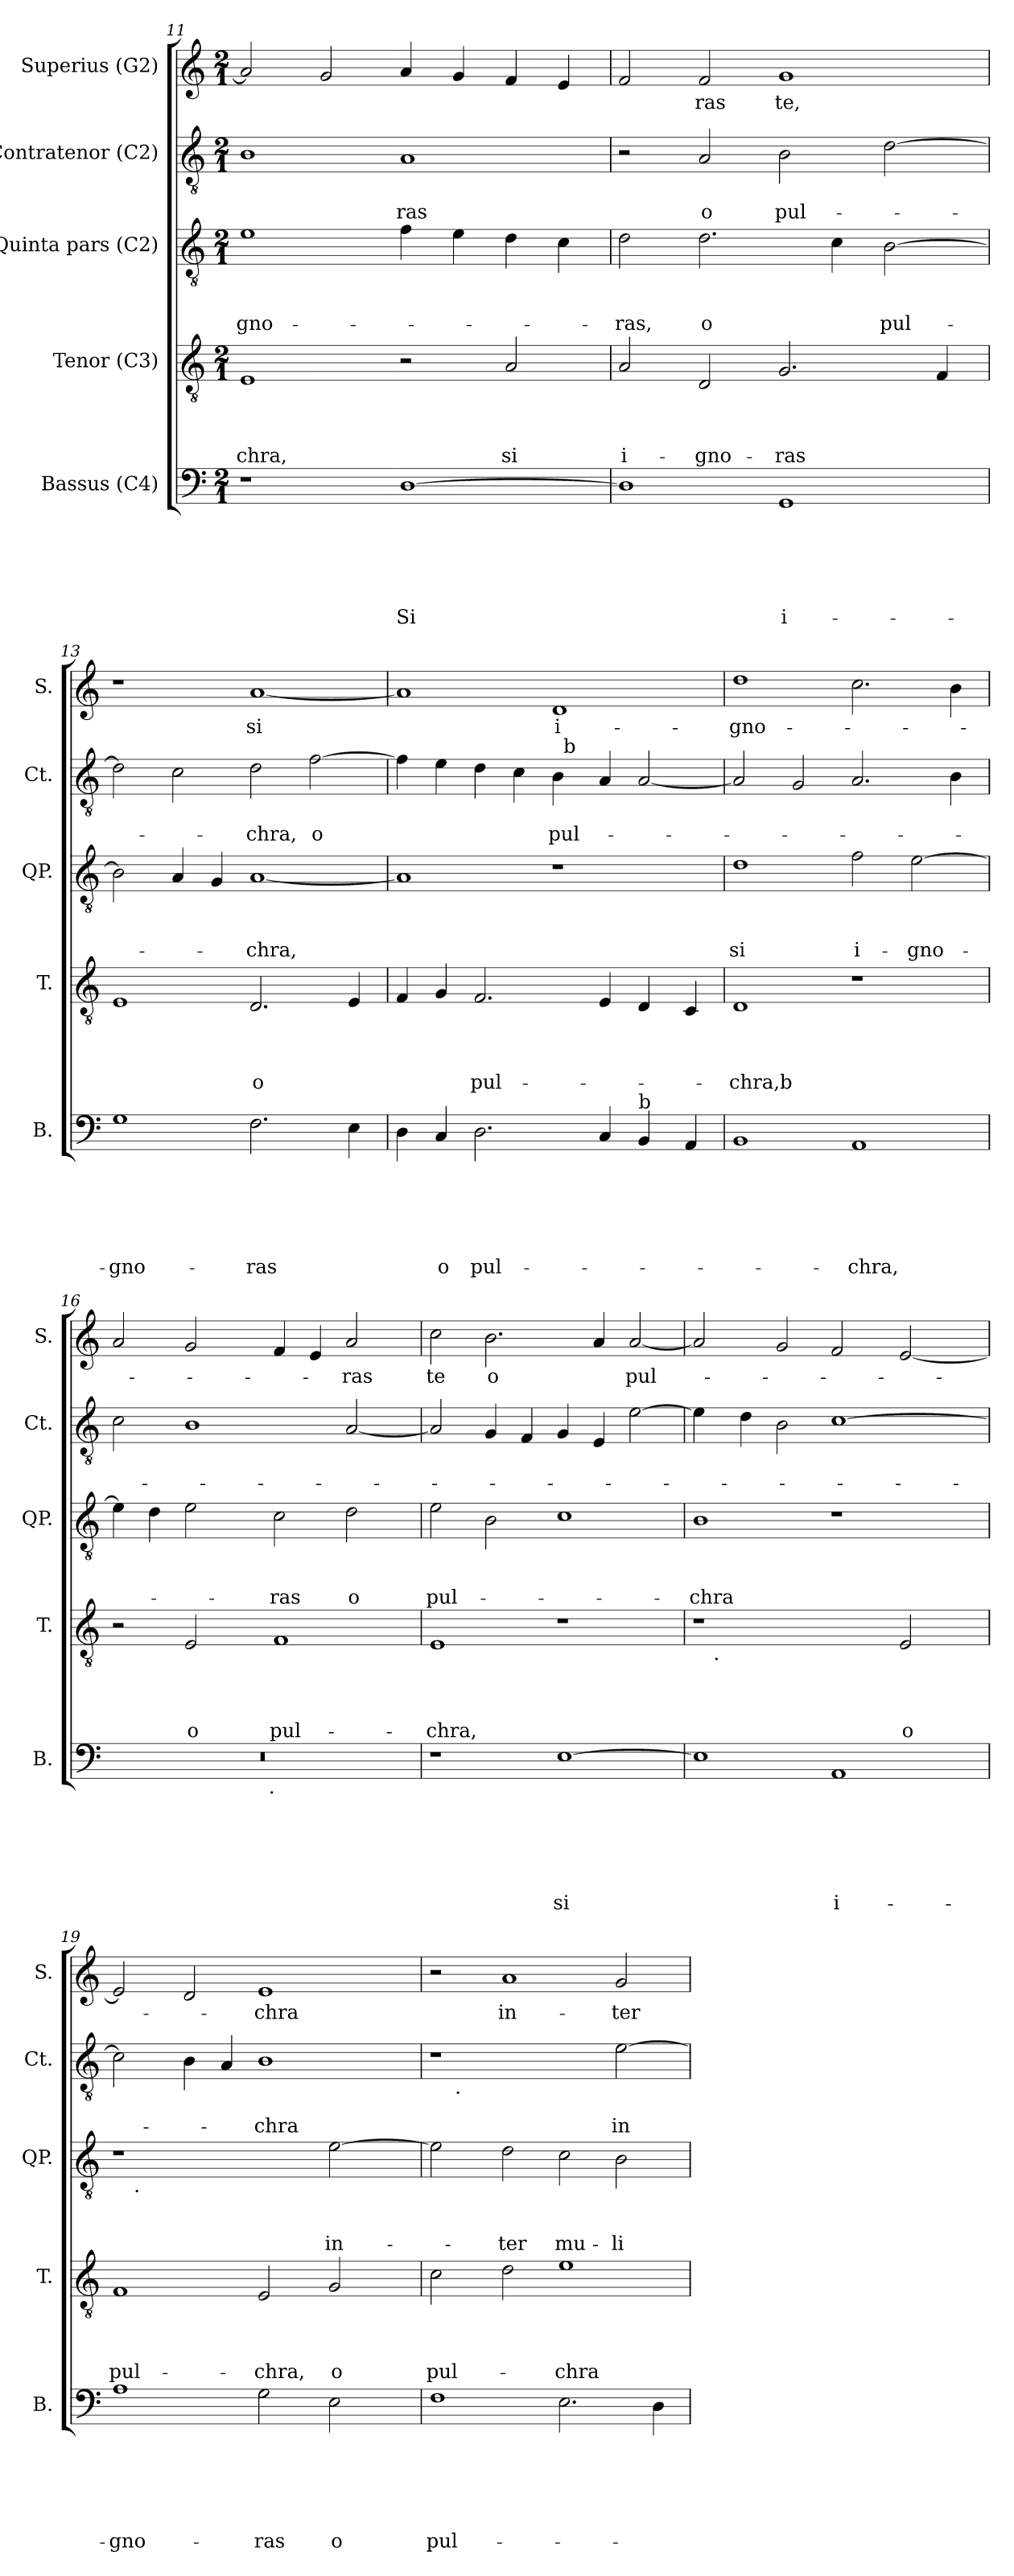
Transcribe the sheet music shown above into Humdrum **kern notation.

**kern	**text	**text	**text	**text	**text	**text	**kern	**text	**text	**text	**text	**kern	**text	**text	**text	**kern	**text	**text	**kern	**text
*part5	*part5	*part5	*part5	*part5	*part5	*part5	*part4	*part4	*part4	*part4	*part4	*part3	*part3	*part3	*part3	*part2	*part2	*part2	*part1	*part1
*staff5	*staff5	*staff5	*staff5	*staff5	*staff5	*staff5	*staff4	*staff4	*staff4	*staff4	*staff4	*staff3	*staff3	*staff3	*staff3	*staff2	*staff2	*staff2	*staff1	*staff1
*I"Bassus (C4)	*	*	*	*	*	*	*I"Tenor (C3)	*	*	*	*	*I"Quinta pars (C2)	*	*	*	*I"Contratenor (C2)	*	*	*I"Superius (G2)	*
*I'B.	*	*	*	*	*	*	*I'T.	*	*	*	*	*I'QP.	*	*	*	*I'Ct.	*	*	*I'S.	*
*clefF4	*	*	*	*	*	*	*clefGv2	*	*	*	*	*clefGv2	*	*	*	*clefGv2	*	*	*clefG2	*
*k[]	*	*	*	*	*	*	*k[]	*	*	*	*	*k[]	*	*	*	*k[]	*	*	*k[]	*
*C:	*	*	*	*	*	*	*C:	*	*	*	*	*C:	*	*	*	*C:	*	*	*C:	*
*M2/1	*	*	*	*	*	*	*M2/1	*	*	*	*	*M2/1	*	*	*	*M2/1	*	*	*M2/1	*
=11	=11	=11	=11	=11	=11	=11	=11	=11	=11	=11	=11	=11	=11	=11	=11	=11	=11	=11	=11	=11
!	!	!	!	!	!	!	!	!	!	!	!LO:LY:b	!	!	!	!LO:LY:b	!	!	!	!	!
1r	.	.	.	.	.	.	1E	.	.	.	-chra,	1e	.	.	-gno-	1B	.	.	2a/]	.
.	.	.	.	.	.	.	.	.	.	.	.	.	.	.	.	.	.	.	2g/	.
!	!	!	!	!	!	!LO:LY:b	!	!	!	!	!	!	!	!	!	!	!	!LO:LY:b	!	!
[>1D	.	.	.	.	.	Si	2r	.	.	.	.	4f\	.	.	.	1A	.	-ras	4a/	.
.	.	.	.	.	.	.	.	.	.	.	.	4e\	.	.	.	.	.	.	4g/	.
!	!	!	!	!	!	!	!	!	!	!	!LO:LY:b	!	!	!	!	!	!	!	!	!
.	.	.	.	.	.	.	2A/	.	.	.	si	4d\	.	.	.	.	.	.	4f/	.
.	.	.	.	.	.	.	.	.	.	.	.	4c\	.	.	.	.	.	.	4e/	.
=12	=12	=12	=12	=12	=12	=12	=12	=12	=12	=12	=12	=12	=12	=12	=12	=12	=12	=12	=12	=12
!	!	!	!	!	!	!	!	!	!	!	!LO:LY:b	!	!	!	!LO:LY:b	!	!	!	!	!
1D]	.	.	.	.	.	.	2A/	.	.	.	i-	2d\	.	.	-ras,	2r	.	.	2f/	.
!	!	!	!	!	!	!	!	!	!	!	!LO:LY:b	!	!	!	!LO:LY:b	!	!	!LO:LY:b	!	!LO:LY:b
.	.	.	.	.	.	.	2D/	.	.	.	-gno-	2.d\	.	.	o	2A/	.	o	2f/	-ras
!	!	!	!	!	!	!LO:LY:b:rj	!	!	!	!	!LO:LY:b	!	!	!	!	!	!	!LO:LY:b	!	!LO:LY:b
1GG	.	.	.	.	.	i-	2.G/	.	.	.	-ras	.	.	.	.	2B\	.	pul-	1g	te,
.	.	.	.	.	.	.	.	.	.	.	.	4c\	.	.	.	.	.	.	.	.
!	!	!	!	!	!	!	!	!	!	!	!	!	!	!	!LO:LY:b	!	!	!	!	!
.	.	.	.	.	.	.	.	.	.	.	.	[>2B\	.	.	pul-	[>2d\	.	.	.	.
.	.	.	.	.	.	.	4F/	.	.	.	.	.	.	.	.	.	.	.	.	.
=13	=13	=13	=13	=13	=13	=13	=13	=13	=13	=13	=13	=13	=13	=13	=13	=13	=13	=13	=13	=13
!	!	!	!	!	!	!LO:LY:b	!	!	!	!	!	!	!	!	!	!	!	!	!	!
1G	.	.	.	.	.	-gno-	1E	.	.	.	.	2B\]	.	.	.	2d\]	.	.	1r	.
.	.	.	.	.	.	.	.	.	.	.	.	4A/	.	.	.	2c\	.	.	.	.
.	.	.	.	.	.	.	.	.	.	.	.	4G/	.	.	.	.	.	.	.	.
!	!	!	!	!	!	!LO:LY:b	!	!	!	!	!LO:LY:b	!	!	!	!LO:LY:b	!	!	!LO:LY:b	!	!LO:LY:b
2.F\	.	.	.	.	.	-ras	2.D/	.	.	.	o	[<1A	.	.	-chra,	2d\	.	-chra,	[<1a	si
!	!	!	!	!	!	!	!	!	!	!	!	!	!	!	!	!	!	!LO:LY:b	!	!
.	.	.	.	.	.	.	.	.	.	.	.	.	.	.	.	[>2f\	.	o	.	.
4E\	.	.	.	.	.	.	4E/	.	.	.	.	.	.	.	.	.	.	.	.	.
=14	=14	=14	=14	=14	=14	=14	=14	=14	=14	=14	=14	=14	=14	=14	=14	=14	=14	=14	=14	=14
*	*	*	*	*	*	*	*	*	*	*	*	*	*	*	*	*^	*	*	*	*
4D\	.	.	.	.	.	.	4F/	.	.	.	.	1A]	.	.	.	4f\]	1ryy	.	.	1a]	.
!	!	!	!	!	!	!LO:LY:b	!	!	!	!	!	!	!	!	!	!	!	!	!	!	!
4C/	.	.	.	.	.	o	4G/	.	.	.	.	.	.	.	.	4e\	.	.	.	.	.
!	!	!	!	!	!	!LO:LY:b	!	!	!	!	!LO:LY:b	!	!	!	!	!	!	!	!	!	!
2.D\	.	.	.	.	.	pul-	2.F/	.	.	.	pul-	.	.	.	.	4d\	.	.	.	.	.
.	.	.	.	.	.	.	.	.	.	.	.	.	.	.	.	4c\	.	.	.	.	.
!	!	!	!	!	!	!	!	!	!	!	!	!	!	!	!	!	!	!	!LO:LY:b	!	!LO:LY:b:rj
.	.	.	.	.	.	.	.	.	.	.	.	1r	.	.	.	4B\	32ryy	.	pul-	1d	i-
!	!	!	!	!	!	!	!	!	!	!	!	!	!	!	!	!	!LO:TX:a:t=b	!	!	!	!
.	.	.	.	.	.	.	.	.	.	.	.	.	.	.	.	.	2ryy	.	.	.	.
4C/	.	.	.	.	.	.	4E/	.	.	.	.	.	.	.	.	4A/	.	.	.	.	.
!LO:TX:a:t=b	!	!	!	!	!	!	!	!	!	!	!	!	!	!	!	!	!	!	!	!	!
4BB/	.	.	.	.	.	.	4D/	.	.	.	.	.	.	.	.	[>2A/	.	.	.	.	.
.	.	.	.	.	.	.	.	.	.	.	.	.	.	.	.	.	4...ryy	.	.	.	.
4AA/	.	.	.	.	.	.	4C/	.	.	.	.	.	.	.	.	.	.	.	.	.	.
!!LO:PB:g=z
=15	=15	=15	=15	=15	=15	=15	=15	=15	=15	=15	=15	=15	=15	=15	=15	=15	=15	=15	=15	=15	=15
!	!	!	!	!	!	!	!	!	!	!	!LO:LY:b:rj	!	!	!	!LO:LY:b	!	!	!	!	!	!LO:LY:b
*	*	*	*	*	*	*	*	*	*	*	*	*	*	*	*	*v	*v	*	*	*	*
1BB	.	.	.	.	.	.	1D	.	.	.	-chra,b	1d	.	.	si	2A/]	.	.	1dd	-gno-
.	.	.	.	.	.	.	.	.	.	.	.	.	.	.	.	2G/	.	.	.	.
!	!	!	!	!	!	!LO:LY:b	!	!	!	!	!	!	!	!	!LO:LY:b	!	!	!	!	!
1AA	.	.	.	.	.	-chra,	1r	.	.	.	.	2f\	.	.	i-	2.A/	.	.	2.cc\	.
!	!	!	!	!	!	!	!	!	!	!	!	!	!	!	!LO:LY:b	!	!	!	!	!
.	.	.	.	.	.	.	.	.	.	.	.	[>2e\	.	.	-gno-	.	.	.	.	.
.	.	.	.	.	.	.	.	.	.	.	.	.	.	.	.	4B\	.	.	4b\	.
=16	=16	=16	=16	=16	=16	=16	=16	=16	=16	=16	=16	=16	=16	=16	=16	=16	=16	=16	=16	=16
*^	*	*	*	*	*	*	*	*	*	*	*	*	*	*	*	*	*	*	*	*
0r	3%2ryy	.	.	.	.	.	.	2r	.	.	.	.	4e\]	.	.	.	2c\	.	.	2a/	.
.	.	.	.	.	.	.	.	.	.	.	.	.	4d\	.	.	.	.	.	.	.	.
!	!	!	!	!	!	!	!	!	!	!	!	!LO:LY:b	!	!	!	!	!	!	!	!	!
.	.	.	.	.	.	.	.	2E/	.	.	.	o	2e\	.	.	.	1B	.	.	2g/	.
.	6ryy	.	.	.	.	.	.	.	.	.	.	.	.	.	.	.	.	.	.	.	.
.	12...ryy	.	.	.	.	.	.	.	.	.	.	.	.	.	.	.	.	.	.	.	.
!	!LO:TX:b:t=.	!	!	!	!	!	!	!	!	!	!	!	!	!	!	!	!	!	!	!	!
.	3%2ryy	.	.	.	.	.	.	.	.	.	.	.	.	.	.	.	.	.	.	.	.
!	!	!	!	!	!	!	!	!	!	!	!	!LO:LY:b	!	!	!	!LO:LY:b	!	!	!	!	!
.	.	.	.	.	.	.	.	1F	.	.	.	pul-	2c\	.	.	-ras	.	.	.	4f/	.
.	.	.	.	.	.	.	.	.	.	.	.	.	.	.	.	.	.	.	.	4e/	.
!	!	!	!	!	!	!	!	!	!	!	!	!	!	!	!	!LO:LY:b	!	!	!	!	!LO:LY:b
.	.	.	.	.	.	.	.	.	.	.	.	.	2d\	.	.	o	[<2A/	.	.	2a/	-ras
.	3ryy	.	.	.	.	.	.	.	.	.	.	.	.	.	.	.	.	.	.	.	.
.	96ryy	.	.	.	.	.	.	.	.	.	.	.	.	.	.	.	.	.	.	.	.
=17	=17	=17	=17	=17	=17	=17	=17	=17	=17	=17	=17	=17	=17	=17	=17	=17	=17	=17	=17	=17	=17
!	!	!	!	!	!	!	!	!	!	!	!	!LO:LY:b	!	!	!	!LO:LY:b	!	!	!	!	!LO:LY:b
*v	*v	*	*	*	*	*	*	*	*	*	*	*	*	*	*	*	*	*	*	*	*
1r	.	.	.	.	.	.	1E	.	.	.	-chra,	2e\	.	.	pul-	2A/]	.	.	2cc\	te
!	!	!	!	!	!	!	!	!	!	!	!	!	!	!	!	!	!	!	!	!LO:LY:b
.	.	.	.	.	.	.	.	.	.	.	.	2B\	.	.	.	4G/	.	.	2.b\	o
.	.	.	.	.	.	.	.	.	.	.	.	.	.	.	.	4F/	.	.	.	.
!	!	!	!	!	!	!LO:LY:b	!	!	!	!	!	!	!	!	!	!	!	!	!	!
[>1E	.	.	.	.	.	si	1r	.	.	.	.	1c	.	.	.	4G/	.	.	.	.
.	.	.	.	.	.	.	.	.	.	.	.	.	.	.	.	4E/	.	.	4a/	.
!	!	!	!	!	!	!	!	!	!	!	!	!	!	!	!	!	!	!	!	!LO:LY:b
.	.	.	.	.	.	.	.	.	.	.	.	.	.	.	.	[>2e\	.	.	[<2a/	pul-
=18	=18	=18	=18	=18	=18	=18	=18	=18	=18	=18	=18	=18	=18	=18	=18	=18	=18	=18	=18	=18
!	!	!	!	!	!	!	!	!	!	!	!	!	!	!	!LO:LY:b	!	!	!	!	!
*	*	*	*	*	*	*	*^	*	*	*	*	*	*	*	*	*	*	*	*	*
1E]	.	.	.	.	.	.	1r	16.ryy	.	.	.	.	1B	.	.	-chra	4e\]	.	.	2a/]	.
!	!	!	!	!	!	!	!	!LO:TX:b:t=.	!	!	!	!	!	!	!	!	!	!	!	!	!
.	.	.	.	.	.	.	.	1ryy	.	.	.	.	.	.	.	.	.	.	.	.	.
.	.	.	.	.	.	.	.	.	.	.	.	.	.	.	.	.	4d\	.	.	.	.
.	.	.	.	.	.	.	.	.	.	.	.	.	.	.	.	.	2B\	.	.	2g/	.
!	!	!	!	!	!	!LO:LY:b:rj	!	!	!	!	!	!	!	!	!	!	!	!	!	!	!
1AA	.	.	.	.	.	i-	2ryy	.	.	.	.	.	1r	.	.	.	[>1c	.	.	2f/	.
.	.	.	.	.	.	.	.	2ryy	.	.	.	.	.	.	.	.	.	.	.	.	.
!	!	!	!	!	!	!	!	!	!	!	!	!LO:LY:b	!	!	!	!	!	!	!	!	!
.	.	.	.	.	.	.	2E/	.	.	.	.	o	.	.	.	.	.	.	.	[<2e/	.
.	.	.	.	.	.	.	.	4ryy	.	.	.	.	.	.	.	.	.	.	.	.	.
.	.	.	.	.	.	.	.	8ryy	.	.	.	.	.	.	.	.	.	.	.	.	.
.	.	.	.	.	.	.	.	32ryy	.	.	.	.	.	.	.	.	.	.	.	.	.
=19	=19	=19	=19	=19	=19	=19	=19	=19	=19	=19	=19	=19	=19	=19	=19	=19	=19	=19	=19	=19	=19
!	!	!	!	!	!	!LO:LY:b	!	!	!	!	!	!LO:LY:b	!	!	!	!	!	!	!	!	!
*	*	*	*	*	*	*	*v	*v	*	*	*	*	*^	*	*	*	*	*	*	*	*
1A	.	.	.	.	.	-gno-	1F	.	.	.	pul-	1r	16.ryy	.	.	.	2c\]	.	.	2e/]	.
!	!	!	!	!	!	!	!	!	!	!	!	!	!LO:TX:b:t=.	!	!	!	!	!	!	!	!
.	.	.	.	.	.	.	.	.	.	.	.	.	1ryy	.	.	.	.	.	.	.	.
.	.	.	.	.	.	.	.	.	.	.	.	.	.	.	.	.	4B\	.	.	2d/	.
.	.	.	.	.	.	.	.	.	.	.	.	.	.	.	.	.	4A/	.	.	.	.
!	!	!	!	!	!	!LO:LY:b	!	!	!	!	!LO:LY:b	!	!	!	!	!	!	!	!LO:LY:b	!	!LO:LY:b
2G\	.	.	.	.	.	-ras	2E/	.	.	.	-chra,	2ryy	.	.	.	.	1B	.	-chra	1e	-chra
.	.	.	.	.	.	.	.	.	.	.	.	.	2ryy	.	.	.	.	.	.	.	.
!	!	!	!	!	!	!LO:LY:b	!	!	!	!	!LO:LY:b	!	!	!	!	!LO:LY:b	!	!	!	!	!
2E\	.	.	.	.	.	o	2G/	.	.	.	o	[<2e\	.	.	.	in-	.	.	.	.	.
.	.	.	.	.	.	.	.	.	.	.	.	.	4ryy	.	.	.	.	.	.	.	.
.	.	.	.	.	.	.	.	.	.	.	.	.	8ryy	.	.	.	.	.	.	.	.
.	.	.	.	.	.	.	.	.	.	.	.	.	32ryy	.	.	.	.	.	.	.	.
!!LO:LB:g=z
=20	=20	=20	=20	=20	=20	=20	=20	=20	=20	=20	=20	=20	=20	=20	=20	=20	=20	=20	=20	=20	=20
!	!	!	!	!	!	!LO:LY:b	!	!	!	!	!LO:LY:b	!	!	!	!	!	!	!	!	!	!
*	*	*	*	*	*	*	*	*	*	*	*	*v	*v	*	*	*	*^	*	*	*	*
1F	.	.	.	.	.	pul-	2c\	.	.	.	pul-	2e\]	.	.	.	1r	8ryy	.	.	2r	.
!	!	!	!	!	!	!	!	!	!	!	!	!	!	!	!	!	!LO:TX:b:t=.	!	!	!	!
.	.	.	.	.	.	.	.	.	.	.	.	.	.	.	.	.	1...ryy	.	.	.	.
!	!	!	!	!	!	!	!	!	!	!	!	!	!	!	!LO:LY:b	!	!	!	!	!	!LO:LY:b
.	.	.	.	.	.	.	2d\	.	.	.	.	2d\	.	.	-ter	.	.	.	.	1a	in-
!	!	!	!	!	!	!	!	!	!	!	!LO:LY:b	!	!	!	!LO:LY:b	!	!	!	!	!	!
2.E\	.	.	.	.	.	.	1e	.	.	.	-chra	2c\	.	.	mu-	2ryy	.	.	.	.	.
!	!	!	!	!	!	!	!	!	!	!	!	!	!	!	!LO:LY:b	!	!	!	!LO:LY:b	!	!LO:LY:b
.	.	.	.	.	.	.	.	.	.	.	.	2B\	.	.	-li-	[>2e\	.	.	in-	2g/	-ter
4D\	.	.	.	.	.	.	.	.	.	.	.	.	.	.	.	.	.	.	.	.	.
*	*	*	*	*	*	*	*	*	*	*	*	*	*	*	*	*v	*v	*	*	*	*
=	=	=	=	=	=	=	=	=	=	=	=	=	=	=	=	=	=	=	=	=
*-	*-	*-	*-	*-	*-	*-	*-	*-	*-	*-	*-	*-	*-	*-	*-	*-	*-	*-	*-	*-
